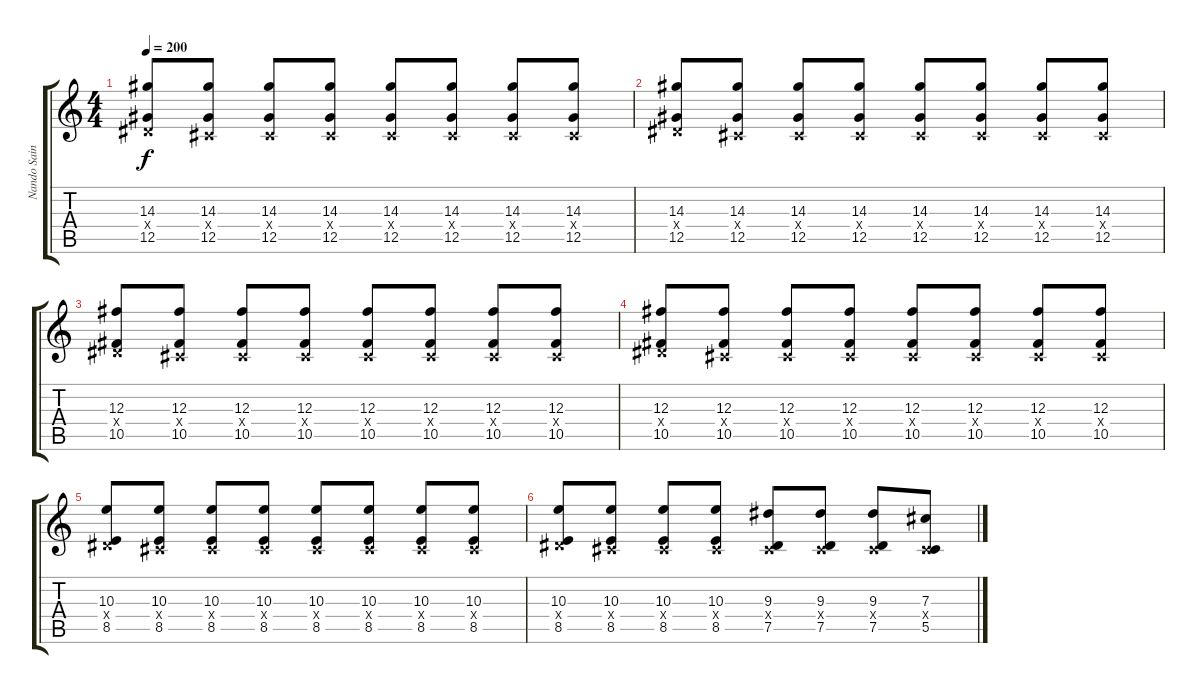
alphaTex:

\track ("Nando Sainz (Rellenos)" "Nando Sain") {instrument electricguitarmuted}
\staff {score tabs}
\tuning (Eb4 Bb3 Gb3 Db3 Ab2 Eb2) {hide}
\ts (4 4)
\tempo 200
\clef g2
\ks c
(14.3 2.4{x} 12.5).8{dy f} (14.3 0.4{x} 12.5).8 (14.3 0.4{x} 12.5).8 (14.3 0.4{x} 12.5).8 (14.3 0.4{x} 12.5).8 (14.3 0.4{x} 12.5).8 (14.3 0.4{x} 12.5).8 (14.3 0.4{x} 12.5).8 |
(14.3 2.4{x} 12.5).8 (14.3 0.4{x} 12.5).8 (14.3 0.4{x} 12.5).8 (14.3 0.4{x} 12.5).8 (14.3 0.4{x} 12.5).8 (14.3 0.4{x} 12.5).8 (14.3 0.4{x} 12.5).8 (14.3 0.4{x} 12.5).8 |
(12.3 2.4{x} 10.5).8 (12.3 0.4{x} 10.5).8 (12.3 0.4{x} 10.5).8 (12.3 0.4{x} 10.5).8 (12.3 0.4{x} 10.5).8 (12.3 0.4{x} 10.5).8 (12.3 0.4{x} 10.5).8 (12.3 0.4{x} 10.5).8 |
(12.3 2.4{x} 10.5).8 (12.3 0.4{x} 10.5).8 (12.3 0.4{x} 10.5).8 (12.3 0.4{x} 10.5).8 (12.3 0.4{x} 10.5).8 (12.3 0.4{x} 10.5).8 (12.3 0.4{x} 10.5).8 (12.3 0.4{x} 10.5).8 |
(10.3 2.4{x} 8.5).8 (10.3 0.4{x} 8.5).8 (10.3 0.4{x} 8.5).8 (10.3 0.4{x} 8.5).8 (10.3 0.4{x} 8.5).8 (10.3 0.4{x} 8.5).8 (10.3 0.4{x} 8.5).8 (10.3 0.4{x} 8.5).8 |
(10.3 2.4{x} 8.5).8 (10.3 0.4{x} 8.5).8 (10.3 0.4{x} 8.5).8 (10.3 0.4{x} 8.5).8 (9.3 0.4{x} 7.5).8 (9.3 0.4{x} 7.5).8 (9.3 0.4{x} 7.5).8 (7.3 0.4{x} 5.5).8
